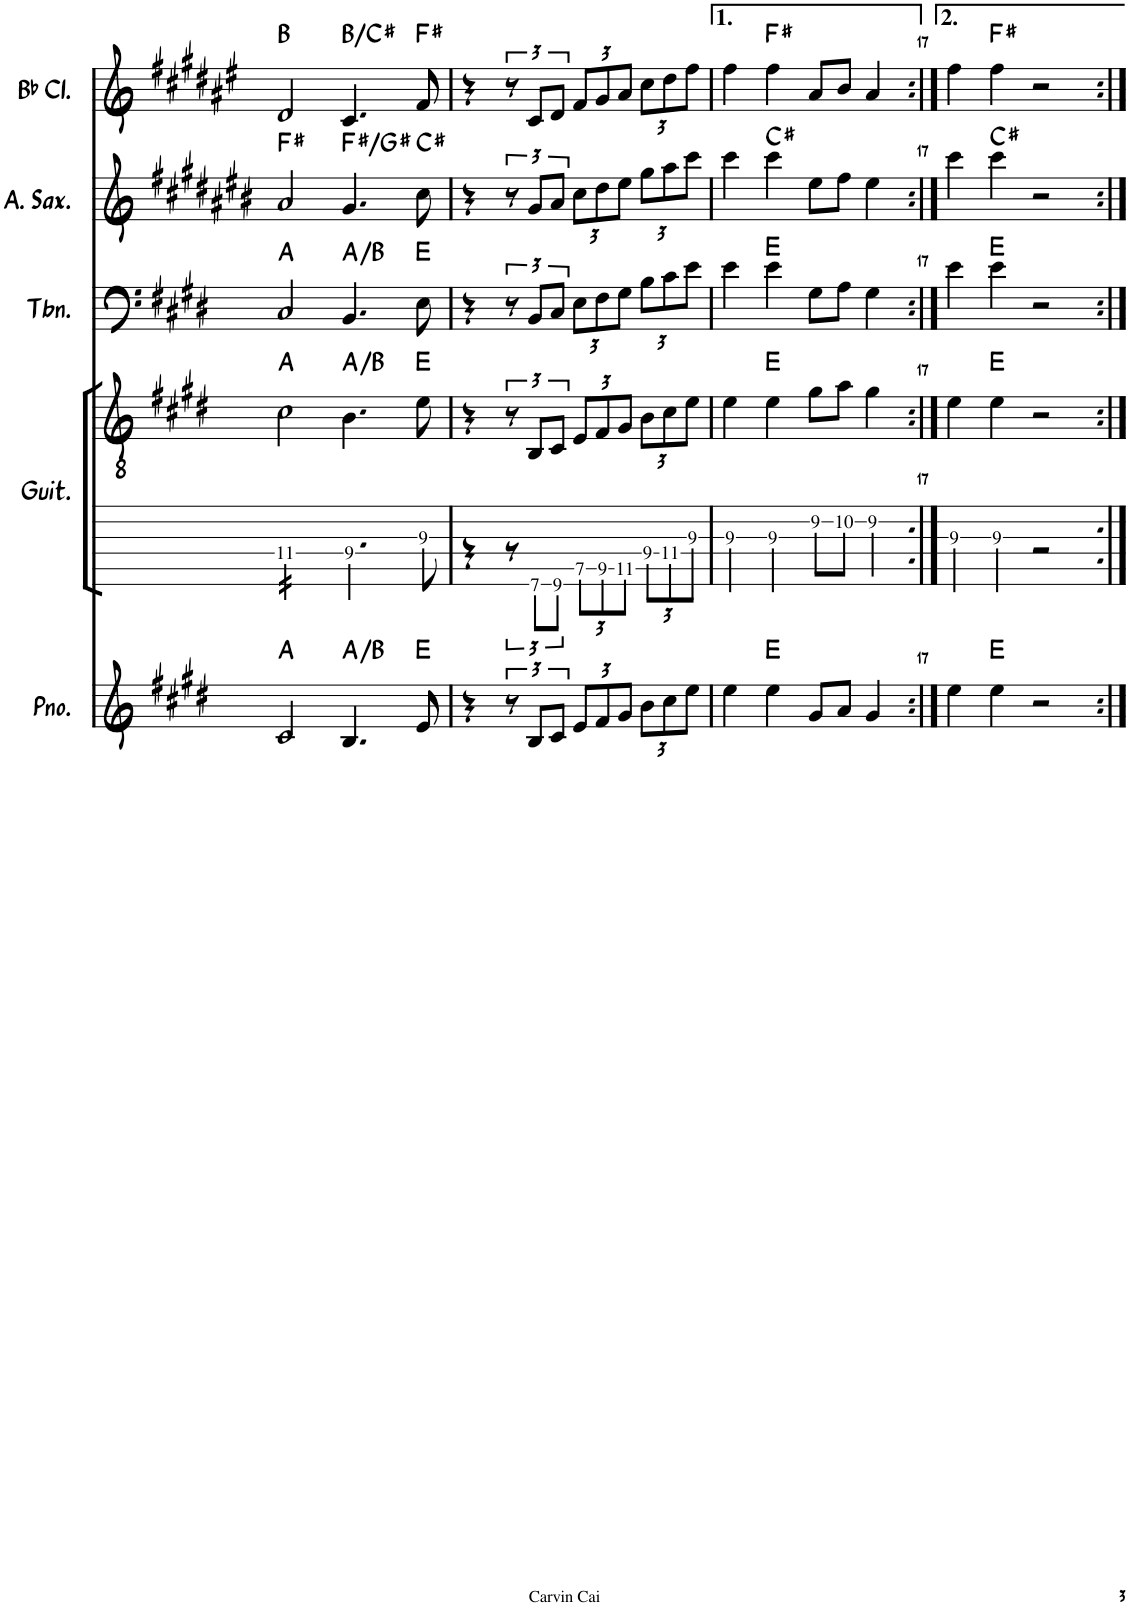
**kern	**harte	**kern	**kern	**harte	**kern	**harte	**kern	**harte	**kern	**harte
*part5	*part5	*part4	*part4	*part4	*part3	*part3	*part2	*part2	*part1	*part1
*staff6	*	*staff5	*staff4	*	*staff3	*	*staff2	*	*staff1	*
*I"钢琴	*	*I"原音吉他	*	*	*I"长号	*	*I"中音萨克斯	*	*I"降B调单簧管	*
!!LO:PB:g=z
*clefG2	*	*	*clefGv2	*	*clefF4	*	*clefG2	*	*clefG2	*
*	*	*	*	*	*	*	*Trd5c9	*	*Trd1c2	*
*k[f#c#g#d#]	*	*k[f#c#g#d#]	*k[f#c#g#d#]	*	*k[f#c#g#d#]	*	*k[f#c#g#d#a#e#b#]	*	*k[f#c#g#d#a#e#]	*
*M4/4	*	*M4/4	*M4/4	*	*M4/4	*	*M4/4	*	*M4/4	*
=14	=14	=14	=14	=14	=14	=14	=14	=14	=14	=14
2c#/	A:maj	2c#\	2c#\	A:maj	2C#/	A:maj	2a#/	F#:maj	2d#/	B:maj
4.B/	A:maj/2	4.B\	4.B\	A:maj/2	4.BB/	A:maj/2	4.g#/	F#:maj/2	4.c#/	B:maj/2
8e/	E:maj	8e\	8e\	E:maj	8E\	E:maj	8cc#\	C#:maj	8f#/	F#:maj
=15	=15	=15	=15	=15	=15	=15	=15	=15	=15	=15
4r	.	4r	4r	.	4r	.	4r	.	4r	.
12r	.	12r	12r	.	12r	.	12r	.	12r	.
12B/L	.	12BB\L	12BB/L	.	12BB/L	.	12g#/L	.	12c#/L	.
12c#/J	.	12C#\J	12C#/J	.	12C#/J	.	12a#/J	.	12d#/J	.
*Xbrackettup	*	*Xbrackettup	*Xbrackettup	*	*Xbrackettup	*	*Xbrackettup	*	*Xbrackettup	*
12e/L	.	12E\L	12E/L	.	12E\L	.	12cc#\L	.	12f#/L	.
12f#/	.	12F#\	12F#/	.	12F#\	.	12dd#\	.	12g#/	.
12g#/J	.	12G#\J	12G#/J	.	12G#\J	.	12ee#\J	.	12a#/J	.
12b\L	.	12B\L	12B\L	.	12B\L	.	12gg#\L	.	12cc#\L	.
12cc#\	.	12c#\	12c#\	.	12c#\	.	12aa#\	.	12dd#\	.
12ee\J	.	12e\J	12e\J	.	12e\J	.	12ccc#\J	.	12ff#\J	.
=16	=16	=16	=16	=16	=16	=16	=16	=16	=16	=16
4ee\	.	4e\	4e\	.	4e\	.	4ccc#\	.	4ff#\	.
4ee\	E:maj	4e\	4e\	E:maj	4e\	E:maj	4ccc#\	C#:maj	4ff#\	F#:maj
8g#/L	.	8g#\L	8g#\L	.	8G#\L	.	8ee#\L	.	8a#/L	.
8a/J	.	8a\J	8a\J	.	8A\J	.	8ff#\J	.	8b/J	.
4g#/	.	4g#\	4g#\	.	4G#\	.	4ee#\	.	4a#/	.
=17:|!	=17:|!	=17:|!	=17:|!	=17:|!	=17:|!	=17:|!	=17:|!	=17:|!	=17:|!	=17:|!
4ee\	.	4e\	4e\	.	4e\	.	4ccc#\	.	4ff#\	.
4ee\	E:maj	4e\	4e\	E:maj	4e\	E:maj	4ccc#\	C#:maj	4ff#\	F#:maj
2r	.	2r	2r	.	2r	.	2r	.	2r	.
=:|!	=:|!	=:|!	=:|!	=:|!	=:|!	=:|!	=:|!	=:|!	=:|!	=:|!
*-	*-	*-	*-	*-	*-	*-	*-	*-	*-	*-
